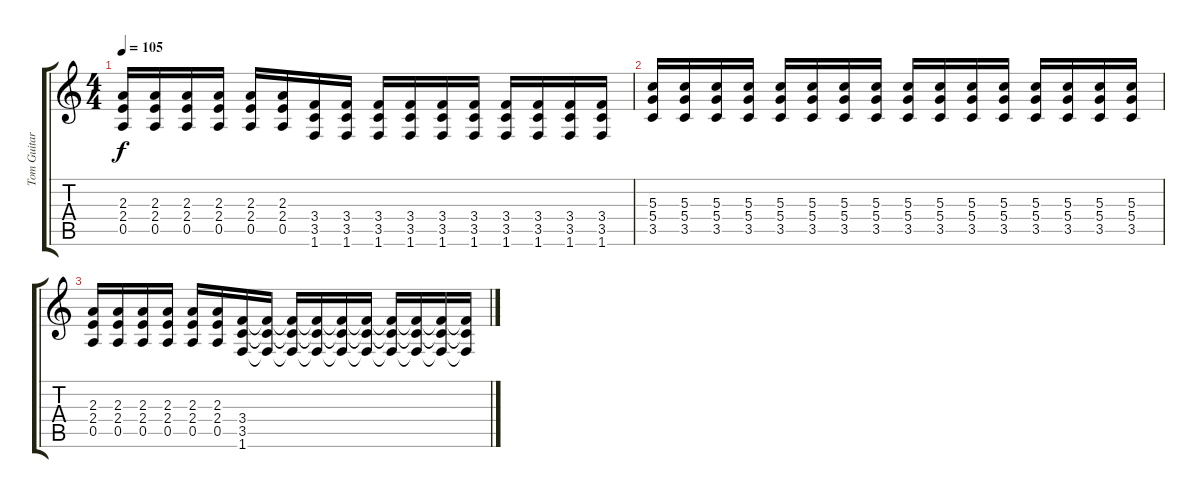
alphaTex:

\track ("Tom Guitar 2" "Tom Guitar") {instrument distortionguitar}
\staff {score tabs}
\tuning (E4 B3 G3 D3 A2 E2) {hide}
\ts (4 4)
\tempo 105
\clef g2
\ks c
(2.3 2.4 0.5).16{dy f} (2.3 2.4 0.5).16 (2.3 2.4 0.5).16 (2.3 2.4 0.5).16 (2.3 2.4 0.5).16 (2.3 2.4 0.5).16 (3.4 3.5 1.6).16 (3.4 3.5 1.6).16 (3.4 3.5 1.6).16 (3.4 3.5 1.6).16 (3.4 3.5 1.6).16 (3.4 3.5 1.6).16 (3.4 3.5 1.6).16 (3.4 3.5 1.6).16 (3.4 3.5 1.6).16 (3.4 3.5 1.6).16 |
(5.3 5.4 3.5).16 (5.3 5.4 3.5).16 (5.3 5.4 3.5).16 (5.3 5.4 3.5).16 (5.3 5.4 3.5).16 (5.3 5.4 3.5).16 (5.3 5.4 3.5).16 (5.3 5.4 3.5).16 (5.3 5.4 3.5).16 (5.3 5.4 3.5).16 (5.3 5.4 3.5).16 (5.3 5.4 3.5).16 (5.3 5.4 3.5).16 (5.3 5.4 3.5).16 (5.3 5.4 3.5).16 (5.3 5.4 3.5).16 |
(2.3 2.4 0.5).16 (2.3 2.4 0.5).16 (2.3 2.4 0.5).16 (2.3 2.4 0.5).16 (2.3 2.4 0.5).16 (2.3 2.4 0.5).16 (3.4 3.5 1.6).16 (3.4{t} 3.5{t} 1.6{t}).16 (3.4{t} 3.5{t} 1.6{t}).16 (3.4{t} 3.5{t} 1.6{t}).16 (3.4{t} 3.5{t} 1.6{t}).16 (3.4{t} 3.5{t} 1.6{t}).16 (3.4{t} 3.5{t} 1.6{t}).16 (3.4{t} 3.5{t} 1.6{t}).16 (3.4{t} 3.5{t} 1.6{t}).16 (3.4{t} 3.5{t} 1.6{t}).16
